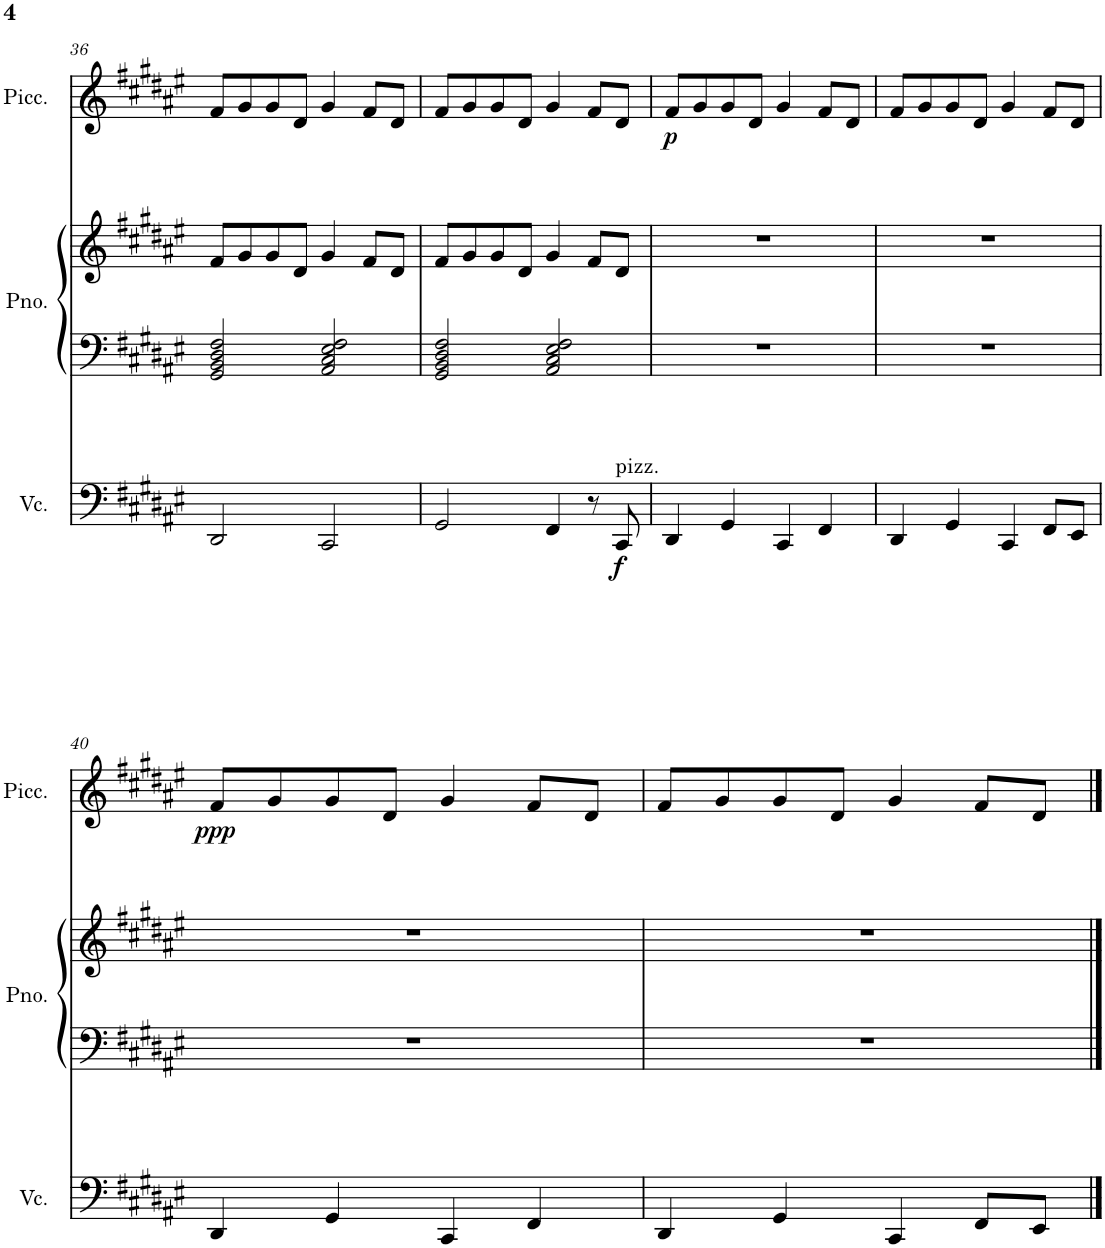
**kern	**dynam	**kern	**kern	**kern	**dynam
*part3	*part3	*part2	*part2	*part1	*part1
*staff4	*staff4	*staff3	*staff2	*staff1	*staff1
*I"Violoncello	*	*I"Grand Piano	*	*I"Piccolo	*
*I'Vc.	*	*I'Pno.	*	*I'Picc.	*
!!LO:PB:g=z
*clefF4	*	*clefF4	*clefG2	*clefG2	*
*	*	*	*	*Trd-7c-12	*
*k[f#c#g#d#a#e#]	*	*k[f#c#g#d#a#e#]	*k[f#c#g#d#a#e#]	*k[f#c#g#d#a#e#]	*
*M4/4	*	*M4/4	*M4/4	*M4/4	*
=36	=36	=36	=36	=36	=36
2DD#/	.	2GG#/ 2BB/ 2D#/ 2F#/	8f#/L	8f#/L	.
.	.	.	8g#/	8g#/	.
.	.	.	8g#/	8g#/	.
.	.	.	8d#/J	8d#/J	.
2CC#/	.	2AA#/ 2C#/ 2E#/ 2F#/	4g#/	4g#/	.
.	.	.	8f#/L	8f#/L	.
.	.	.	8d#/J	8d#/J	.
=37	=37	=37	=37	=37	=37
2GG#/	.	2GG#/ 2BB/ 2D#/ 2F#/	8f#/L	8f#/L	.
.	.	.	8g#/	8g#/	.
.	.	.	8g#/	8g#/	.
.	.	.	8d#/J	8d#/J	.
4FF#/	.	2AA#/ 2C#/ 2E#/ 2F#/	4g#/	4g#/	.
8r	.	.	8f#/L	8f#/L	.
!LO:TX:a:t=pizz.	!	!	!	!	!
!	!LO:DY:b	!	!	!	!
8CC#/	f	.	8d#/J	8d#/J	.
=38	=38	=38	=38	=38	=38
!	!	!	!	!	!LO:DY:b
4DD#/	.	1r	1r	8f#/L	p
.	.	.	.	8g#/	.
4GG#/	.	.	.	8g#/	.
.	.	.	.	8d#/J	.
4CC#/	.	.	.	4g#/	.
4FF#/	.	.	.	8f#/L	.
.	.	.	.	8d#/J	.
=39	=39	=39	=39	=39	=39
4DD#/	.	1r	1r	8f#/L	.
.	.	.	.	8g#/	.
4GG#/	.	.	.	8g#/	.
.	.	.	.	8d#/J	.
4CC#/	.	.	.	4g#/	.
8FF#/L	.	.	.	8f#/L	.
8EE#/J	.	.	.	8d#/J	.
!!LO:LB:g=z
=40	=40	=40	=40	=40	=40
!	!	!	!	!	!LO:DY:b
4DD#/	.	1r	1r	8f#/L	ppp
.	.	.	.	8g#/	.
4GG#/	.	.	.	8g#/	.
.	.	.	.	8d#/J	.
4CC#/	.	.	.	4g#/	.
4FF#/	.	.	.	8f#/L	.
.	.	.	.	8d#/J	.
=41	=41	=41	=41	=41	=41
4DD#/	.	1r	1r	8f#/L	.
.	.	.	.	8g#/	.
4GG#/	.	.	.	8g#/	.
.	.	.	.	8d#/J	.
4CC#/	.	.	.	4g#/	.
8FF#/L	.	.	.	8f#/L	.
8EE#/J	.	.	.	8d#/J	.
==	==	==	==	==	==
*-	*-	*-	*-	*-	*-
